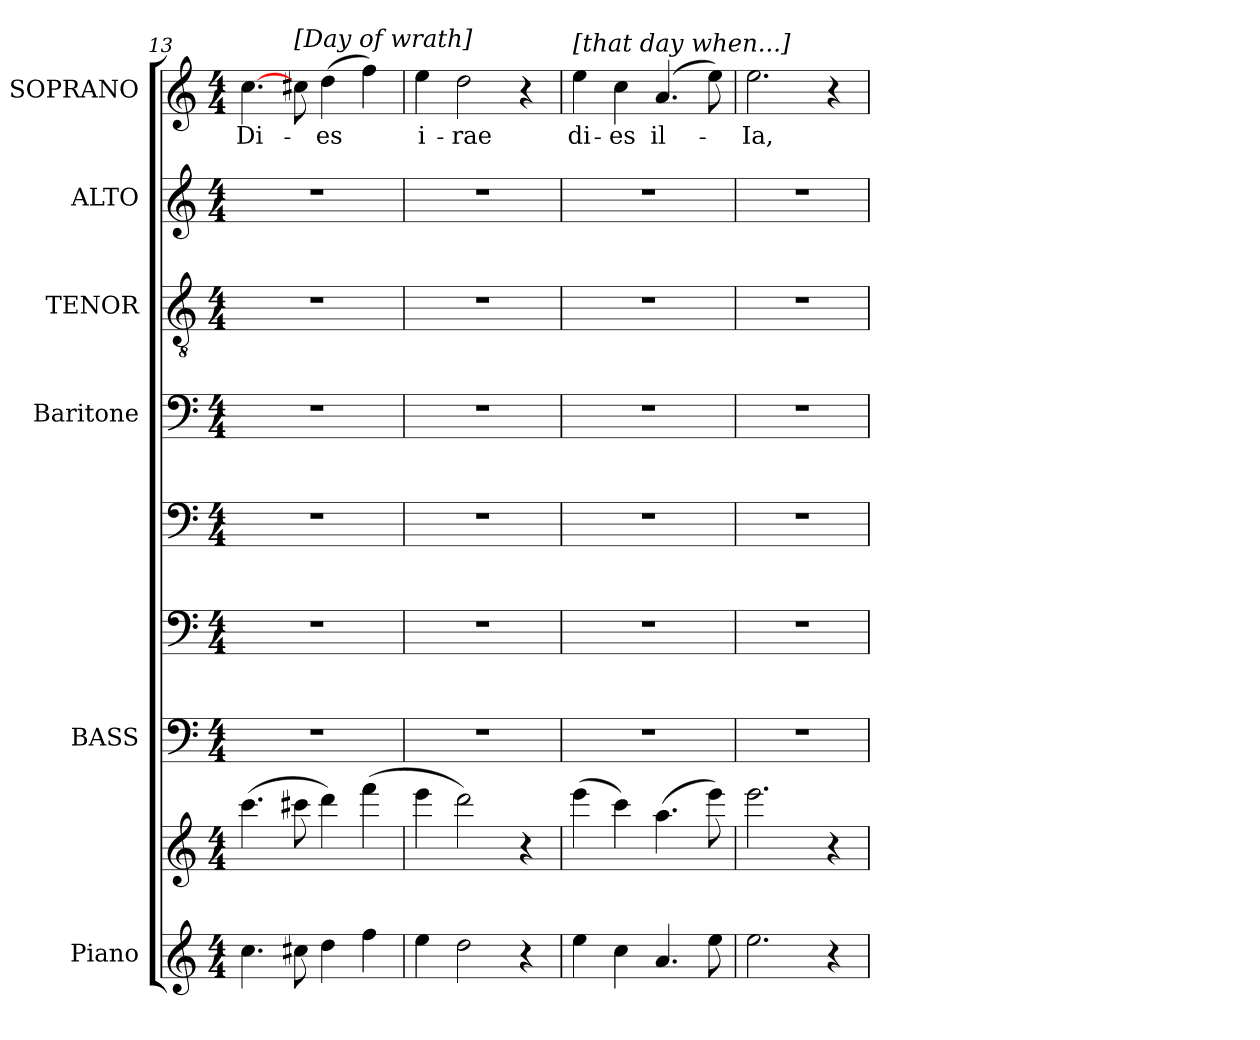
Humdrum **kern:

**kern	**kern	**kern	**kern	**kern	**kern	**kern	**kern	**kern	**text
*part6	*part6	*part5	*part5	*part5	*part4	*part3	*part2	*part1	*part1
*staff9	*staff8	*staff7	*staff6	*staff5	*staff4	*staff3	*staff2	*staff1	*staff1
*I"Piano	*	*I"BASS	*	*	*I"Baritone	*I"TENOR	*I"ALTO	*I"SOPRANO	*
*I'Pno.	*	*I'B.	*	*	*I'Bar.	*I'T.	*I'A.	*I'S.	*
*clefG2	*clefG2	*clefF4	*clefF4	*clefF4	*clefF4	*clefGv2	*clefG2	*clefG2	*
*	*	*	*	*	*	*ITrd7c12	*	*	*
*k[]	*k[]	*k[]	*k[]	*k[]	*k[]	*k[]	*k[]	*k[]	*
*C:	*C:	*C:	*C:	*C:	*C:	*C:	*C:	*C:	*
*M4/4	*M4/4	*M4/4	*M4/4	*M4/4	*M4/4	*M4/4	*M4/4	*M4/4	*
=13	=13	=13	=13	=13	=13	=13	=13	=13	=13
!	!	!	!	!	!	!	!	!	!LO:LY:b:color=#000000
4.cci\	(4.ccci\	1r	1r	1r	1r	1r	1r	[4.cci\	Di-
!	!	!	!	!	!	!	!	!LO:TX:a:i:t=[Day of wrath]	!
8cc#Xi\	8ccc#Xi\	.	.	.	.	.	.	8cc#Xi\	.
!	!	!	!	!	!	!	!	!	!LO:LY:b:color=#000000
4ddi\	4dddi\)	.	.	.	.	.	.	(4ddi\	es
4ffi\	(4fffi\	.	.	.	.	.	.	4ffi\)	.
=14	=14	=14	=14	=14	=14	=14	=14	=14	=14
!	!	!	!	!	!	!	!	!	!LO:LY:b:color=#000000
4eei\	4eeei\	1r	1r	1r	1r	1r	1r	4eei\	i-
!	!	!	!	!	!	!	!	!	!LO:LY:b:color=#000000
2ddi\	2dddi\)	.	.	.	.	.	.	2ddi\	rae
4r	4r	.	.	.	.	.	.	4r	.
=15	=15	=15	=15	=15	=15	=15	=15	=15	=15
!	!	!	!	!	!	!	!	!LO:TX:a:i:t=[that day when...]	!
!	!	!	!	!	!	!	!	!	!LO:LY:b:color=#000000
4eei\	(4eeei\	1r	1r	1r	1r	1r	1r	4eei\	di-
!	!	!	!	!	!	!	!	!	!LO:LY:b:color=#000000
4cci\	4ccci\)	.	.	.	.	.	.	4cci\	es
!	!	!	!	!	!	!	!	!	!LO:LY:b:color=#000000
4.ai/	(4.aai\	.	.	.	.	.	.	(4.ai/	il-
8eei\	8eeei\)	.	.	.	.	.	.	8eei\)	.
=16	=16	=16	=16	=16	=16	=16	=16	=16	=16
!	!	!	!	!	!	!	!	!	!LO:LY:b:color=#000000
2.eei\	2.eeei\	1r	1r	1r	1r	1r	1r	2.eei\	Ia,
4r	4r	.	.	.	.	.	.	4r	.
=	=	=	=	=	=	=	=	=	=
*-	*-	*-	*-	*-	*-	*-	*-	*-	*-
